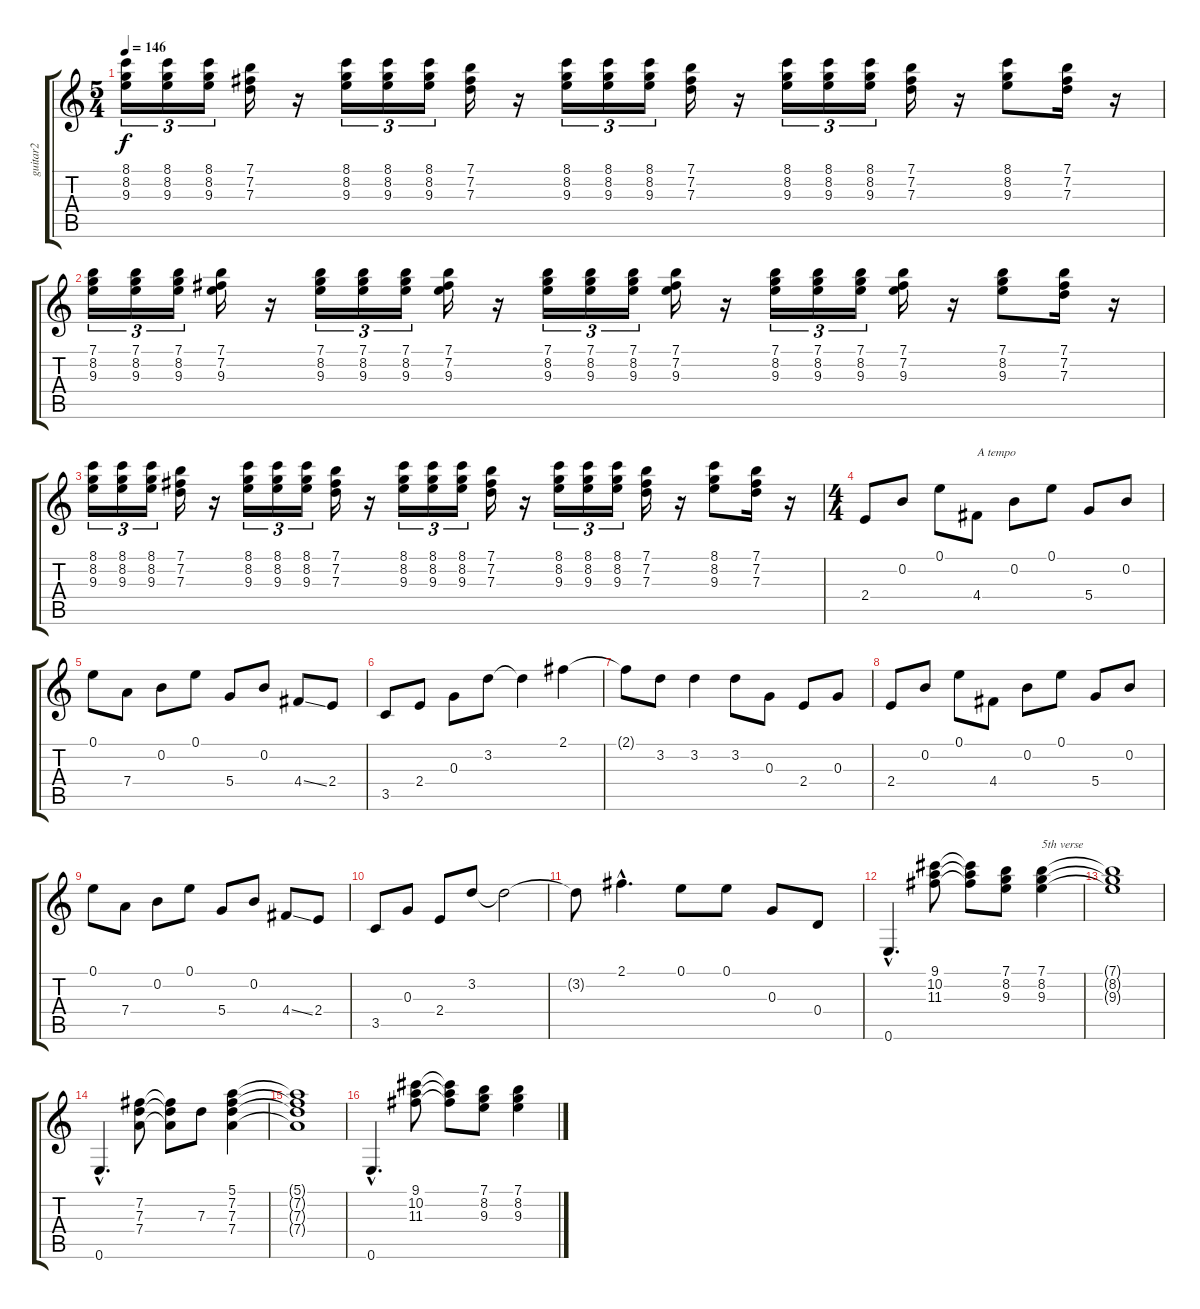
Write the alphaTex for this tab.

\track ("guitar2" "guitar2") {instrument overdrivenguitar}
\staff {score tabs}
\tuning (E4 B3 G3 D3 A2 E2) {hide}
\ts (5 4)
\tempo 146
\clef g2
\ks c
(8.1 8.2 9.3).16{tu (3 2) dy f} (8.1 8.2 9.3).16{tu (3 2)} (8.1 8.2 9.3).16{tu (3 2)} (7.1 7.2 7.3).16 r.16 (8.1 8.2 9.3).16{tu (3 2)} (8.1 8.2 9.3).16{tu (3 2)} (8.1 8.2 9.3).16{tu (3 2)} (7.1 7.2 7.3).16 r.16 (8.1 8.2 9.3).16{tu (3 2)} (8.1 8.2 9.3).16{tu (3 2)} (8.1 8.2 9.3).16{tu (3 2)} (7.1 7.2 7.3).16 r.16 (8.1 8.2 9.3).16{tu (3 2)} (8.1 8.2 9.3).16{tu (3 2)} (8.1 8.2 9.3).16{tu (3 2)} (7.1 7.2 7.3).16 r.16 (8.1 8.2 9.3).8 (7.1 7.2 7.3).16 r.16 |
(7.1 8.2 9.3).16{tu (3 2)} (7.1 8.2 9.3).16{tu (3 2)} (7.1 8.2 9.3).16{tu (3 2)} (7.1 7.2 9.3).16 r.16 (7.1 8.2 9.3).16{tu (3 2)} (7.1 8.2 9.3).16{tu (3 2)} (7.1 8.2 9.3).16{tu (3 2)} (7.1 7.2 9.3).16 r.16 (7.1 8.2 9.3).16{tu (3 2)} (7.1 8.2 9.3).16{tu (3 2)} (7.1 8.2 9.3).16{tu (3 2)} (7.1 7.2 9.3).16 r.16 (7.1 8.2 9.3).16{tu (3 2)} (7.1 8.2 9.3).16{tu (3 2)} (7.1 8.2 9.3).16{tu (3 2)} (7.1 7.2 9.3).16 r.16 (7.1 8.2 9.3).8 (7.1 7.2 7.3).16 r.16 |
(8.1 8.2 9.3).16{tu (3 2)} (8.1 8.2 9.3).16{tu (3 2)} (8.1 8.2 9.3).16{tu (3 2)} (7.1 7.2 7.3).16 r.16 (8.1 8.2 9.3).16{tu (3 2)} (8.1 8.2 9.3).16{tu (3 2)} (8.1 8.2 9.3).16{tu (3 2)} (7.1 7.2 7.3).16 r.16 (8.1 8.2 9.3).16{tu (3 2)} (8.1 8.2 9.3).16{tu (3 2)} (8.1 8.2 9.3).16{tu (3 2)} (7.1 7.2 7.3).16 r.16 (8.1 8.2 9.3).16{tu (3 2)} (8.1 8.2 9.3).16{tu (3 2)} (8.1 8.2 9.3).16{tu (3 2)} (7.1 7.2 7.3).16 r.16 (8.1 8.2 9.3).8 (7.1 7.2 7.3).16 r.16 |
\ts (4 4)
2.4.8 0.2.8 0.1.8 4.4.8{txt "A tempo"} 0.2.8 0.1.8 5.4.8 0.2.8 |
0.1.8 7.4.8 0.2.8 0.1.8 5.4.8 0.2.8 4.4{ss}.8 2.4.8 |
3.5.8 2.4.8 0.3.8 3.2.8 3.2{t}.4 2.1.4 |
2.1{t}.8 3.2.8 3.2.4 3.2.8 0.3.8 2.4.8 0.3.8 |
2.4.8 0.2.8 0.1.8 4.4.8 0.2.8 0.1.8 5.4.8 0.2.8 |
0.1.8 7.4.8 0.2.8 0.1.8 5.4.8 0.2.8 4.4{ss}.8 2.4.8 |
3.5.8 0.3.8 2.4.8 3.2.8 3.2{t}.2 |
3.2{t}.8 2.1{hac}.4{d} 0.1.8 0.1.8 0.3.8 0.4.8 |
0.6{hac}.4{d} (9.1 10.2 11.3).8 (9.1{t} 10.2{t} 11.3{t}).8 (7.1 8.2 9.3).8 (7.1 8.2 9.3).4{txt "5th verse"} |
(7.1{t} 8.2{t} 9.3{t}).1 |
0.6{hac}.4{d} (7.2 7.3 7.4).8 (7.2{t} 7.3{t} 7.4{t}).8 7.3.8 (5.1 7.2 7.3 7.4).4 |
(5.1{t} 7.2{t} 7.3{t} 7.4{t}).1 |
0.6{hac}.4{d} (9.1 10.2 11.3).8 (9.1{t} 10.2{t} 11.3{t}).8 (7.1 8.2 9.3).8 (7.1 8.2 9.3).4
